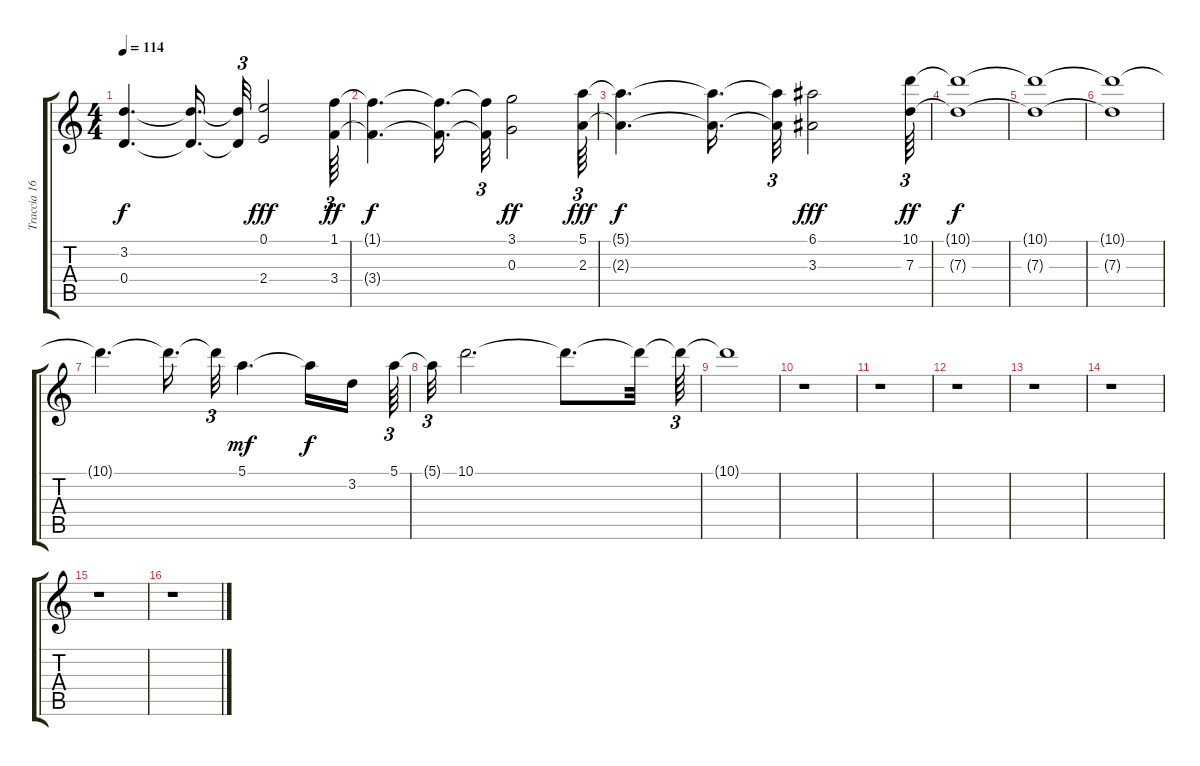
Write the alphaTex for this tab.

\track ("Traccia 16" "Traccia 16") {instrument distortionguitar}
\staff {score tabs}
\tuning (E4 B3 G3 D3 A2 E2) {hide}
\ts (4 4)
\tempo 114
\clef g2
\ks c
(3.2{t} 0.4{t}).4{d dy f} (3.2{t} 0.4{t}).16{d} (3.2{t} 0.4{t}).32{tu (3 2)} (0.1 2.4).2{dy fff} (1.1 3.4).64{tu (3 2) dy ff} |
(1.1{t} 3.4{t}).4{d dy f} (1.1{t} 3.4{t}).16{d} (1.1{t} 3.4{t}).32{tu (3 2)} (3.1 0.3).2{dy ff} (5.1 2.3).64{tu (3 2) dy fff} |
(5.1{t} 2.3{t}).4{d dy f} (5.1{t} 2.3{t}).16{d} (5.1{t} 2.3{t}).32{tu (3 2)} (6.1 3.3).2{dy fff} (10.1 7.3).64{tu (3 2) dy ff} |
(10.1{t} 7.3{t}).1{dy f} |
(10.1{t} 7.3{t}).1 |
(10.1{t} 7.3{t}).1 |
10.1{t}.4{d} 10.1{t}.16{d} 10.1{t}.32{tu (3 2)} 5.1.4{d dy mf} 5.1{t}.16{dy f} 3.2.16 5.1.64{tu (3 2)} |
5.1{t}.32{tu (3 2)} 10.1.2{d} 10.1{t}.8{d} 10.1{t}.32 10.1{t}.64{tu (3 2)} |
10.1{t}.1 |
r.1 |
r.1 |
r.1 |
r.1 |
r.1 |
r.1 |
r.1
